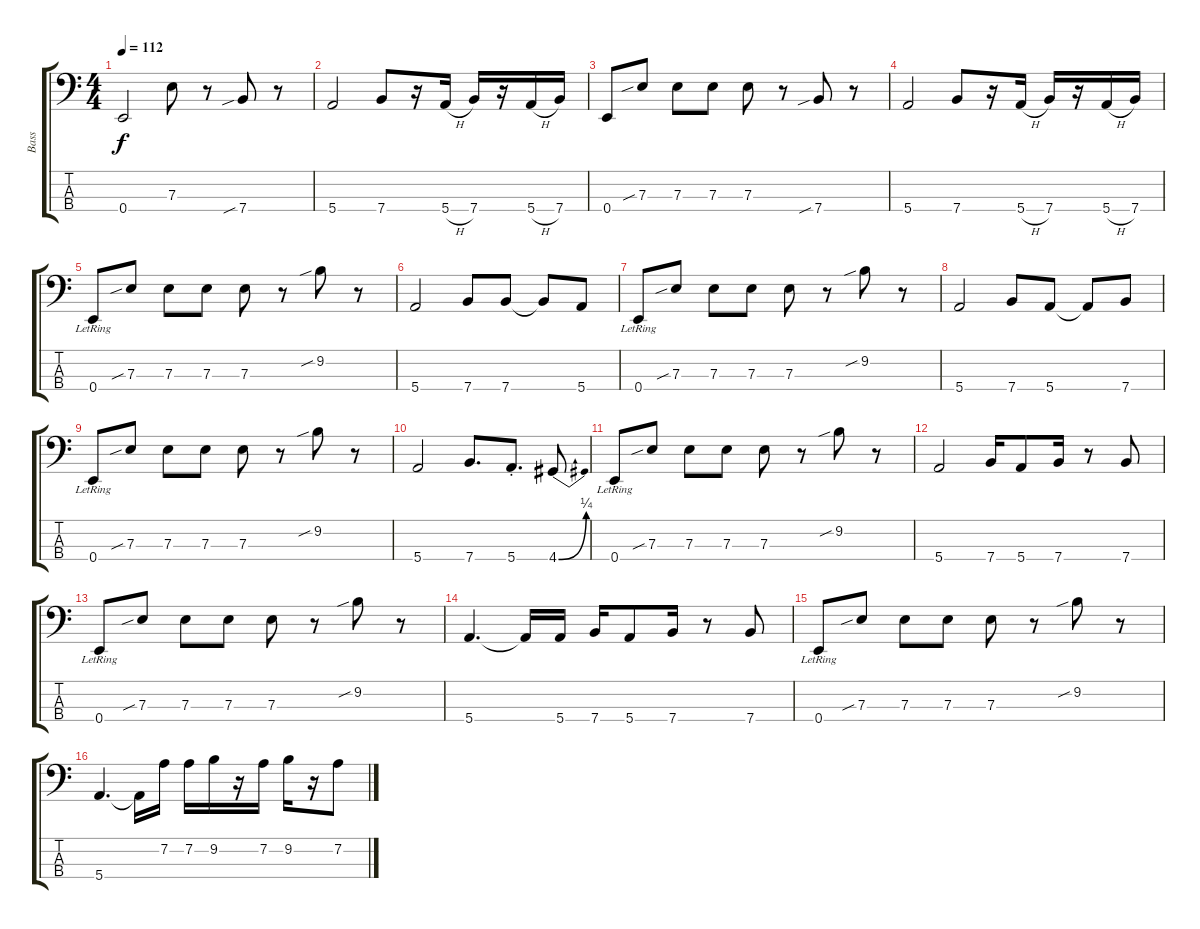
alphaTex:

\track ("Bass" "Bass") {instrument electricbassfinger}
\staff {score tabs}
\tuning (G2 D2 A1 E1) {hide}
\ts (4 4)
\tempo 112
\clef f4
\ks c
0.4.2{dy f} 7.3.8 r.8 7.4{sib}.8 r.8 |
5.4.2 7.4.8 r.16 5.4{h}.16 7.4.16 r.16 5.4{h}.16 7.4.16 |
0.4.8 7.3{sib}.8 7.3.8 7.3.8 7.3.8 r.8 7.4{sib}.8 r.8 |
5.4.2 7.4.8 r.16 5.4{h}.16 7.4.16 r.16 5.4{h}.16 7.4.16 |
0.4{lr}.8 7.3{sib}.8 7.3.8 7.3.8 7.3.8 r.8 9.2{sib}.8 r.8 |
5.4.2 7.4.8 7.4.8 7.4{t}.8 5.4.8 |
0.4{lr}.8 7.3{sib}.8 7.3.8 7.3.8 7.3.8 r.8 9.2{sib}.8 r.8 |
5.4.2 7.4.8 5.4.8 5.4{t}.8 7.4.8 |
0.4{lr}.8 7.3{sib}.8 7.3.8 7.3.8 7.3.8 r.8 9.2{sib}.8 r.8 |
5.4.2 7.4.8{d} 5.4{st}.8{d} 4.4{be (bend 0 0 60 1)}.8 |
0.4{lr}.8 7.3{sib}.8 7.3.8 7.3.8 7.3.8 r.8 9.2{sib}.8 r.8 |
5.4.2 7.4.16 5.4.8 7.4.16 r.8 7.4.8 |
0.4{lr}.8 7.3{sib}.8 7.3.8 7.3.8 7.3.8 r.8 9.2{sib}.8 r.8 |
5.4.4{d} 5.4{t}.16 5.4.16 7.4.16 5.4.8 7.4.16 r.8 7.4.8 |
0.4{lr}.8 7.3{sib}.8 7.3.8 7.3.8 7.3.8 r.8 9.2{sib}.8 r.8 |
5.4.4{d} 5.4{t}.16 7.2.16 7.2.16 9.2.16 r.16 7.2.16 9.2.16 r.16 7.2.8
